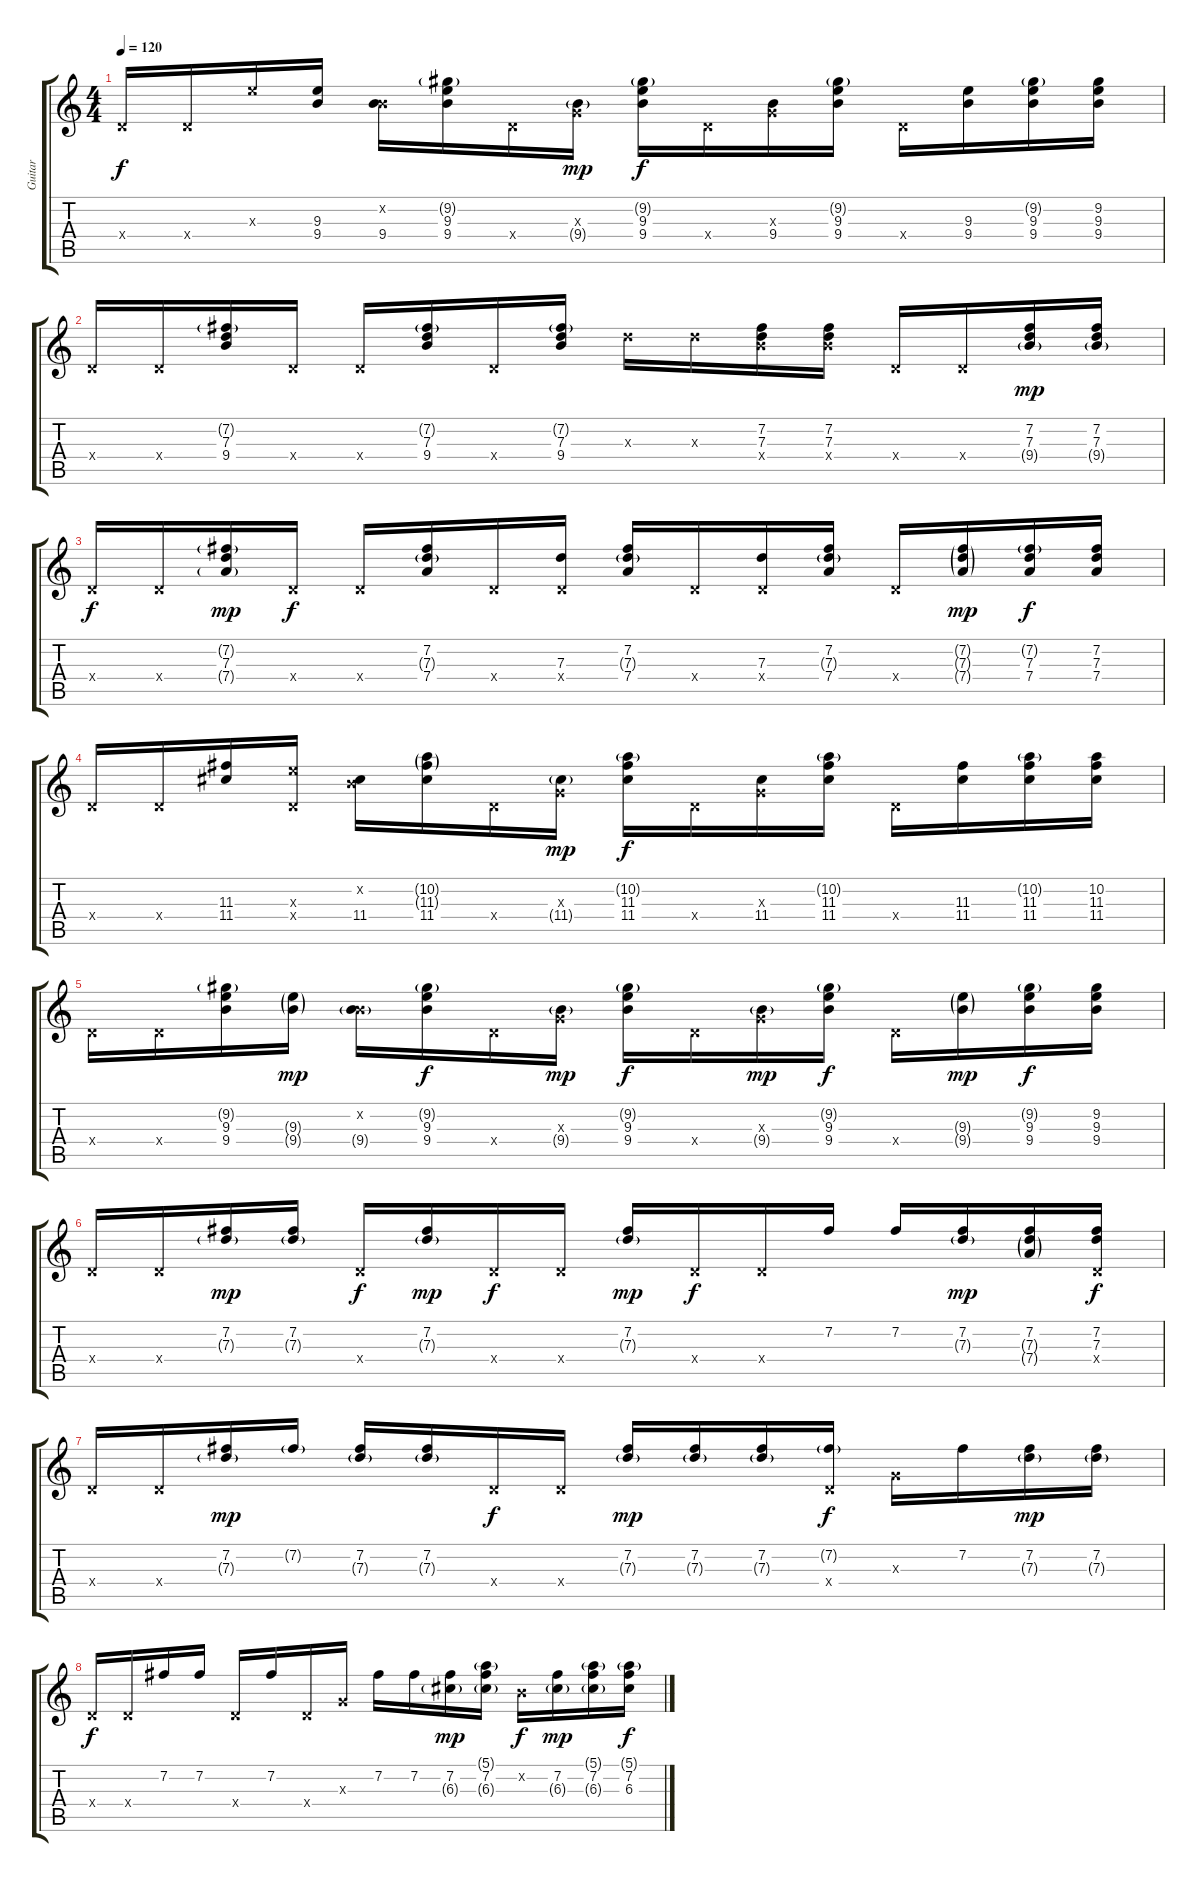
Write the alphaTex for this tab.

\track ("Guitar" "Guitar") {instrument electricguitarclean}
\staff {score tabs}
\tuning (E4 B3 G3 D3 A2 E2) {hide}
\ts (4 4)
\tempo 120
\clef g2
\ks c
0.4{x}.16{dy f} 0.4{x}.16 9.3{x}.16 (9.3 9.4).16 (0.2{x} 9.4).16 (9.2{g} 9.3 9.4).16 0.4{x}.16 (0.3{x} 9.4{g}).16{dy mp} (9.2{g} 9.3 9.4).16{dy f} 0.4{x}.16 (0.3{x} 9.4).16 (9.2{g} 9.3 9.4).16 0.4{x}.16 (9.3 9.4).16 (9.2{g} 9.3 9.4).16 (9.2 9.3 9.4).16 |
0.4{x}.16 0.4{x}.16 (7.2{g} 7.3 9.4).16 0.4{x}.16 0.4{x}.16 (7.2{g} 7.3 9.4).16 0.4{x}.16 (7.2{g} 7.3 9.4).16 7.3{x}.16 7.3{x}.16 (7.2 7.3 9.4{x}).16 (7.2 7.3 9.4{x}).16 0.4{x}.16 0.4{x}.16 (7.2 7.3 9.4{g}).16{dy mp} (7.2 7.3 9.4{g}).16 |
0.4{x}.16{dy f} 0.4{x}.16 (7.2{g} 7.3 7.4{g}).16{dy mp} 0.4{x}.16{dy f} 0.4{x}.16 (7.2 7.3{g} 7.4).16 0.4{x}.16 (7.3 0.4{x}).16 (7.2 7.3{g} 7.4).16 0.4{x}.16 (7.3 0.4{x}).16 (7.2 7.3{g} 7.4).16 0.4{x}.16 (7.2{g} 7.3{g} 7.4{g}).16{dy mp} (7.2{g} 7.3 7.4).16{dy f} (7.2 7.3 7.4).16 |
0.4{x}.16 0.4{x}.16 (11.3 11.4).16 (9.3{x} 0.4{x}).16 (0.2{x} 11.4).16 (10.2{g} 11.3{g} 11.4).16 0.4{x}.16 (0.3{x} 11.4{g}).16{dy mp} (10.2{g} 11.3 11.4).16{dy f} 0.4{x}.16 (0.3{x} 11.4).16 (10.2{g} 11.3 11.4).16 0.4{x}.16 (11.3 11.4).16 (10.2{g} 11.3 11.4).16 (10.2 11.3 11.4).16 |
0.4{x}.16 0.4{x}.16 (9.2{g} 9.3 9.4).16 (9.3{g} 9.4{g}).16{dy mp} (0.2{x} 9.4{g}).16 (9.2{g} 9.3 9.4).16{dy f} 0.4{x}.16 (0.3{x} 9.4{g}).16{dy mp} (9.2{g} 9.3 9.4).16{dy f} 0.4{x}.16 (0.3{x} 9.4{g}).16{dy mp} (9.2{g} 9.3 9.4).16{dy f} 0.4{x}.16 (9.3{g} 9.4{g}).16{dy mp} (9.2{g} 9.3 9.4).16{dy f} (9.2 9.3 9.4).16 |
0.4{x}.16 0.4{x}.16 (7.2 7.3{g}).16{dy mp} (7.2 7.3{g}).16 0.4{x}.16{dy f} (7.2 7.3{g}).16{dy mp} 0.4{x}.16{dy f} 0.4{x}.16 (7.2 7.3{g}).16{dy mp} 0.4{x}.16{dy f} 0.4{x}.16 7.2.16 7.2.16 (7.2 7.3{g}).16{dy mp} (7.2 7.3{g} 7.4{g}).16 (7.2 7.3 0.4{x}).16{dy f} |
0.4{x}.16 0.4{x}.16 (7.2 7.3{g}).16{dy mp} 7.2{g}.16 (7.2 7.3{g}).16 (7.2 7.3{g}).16 0.4{x}.16{dy f} 0.4{x}.16 (7.2 7.3{g}).16{dy mp} (7.2 7.3{g}).16 (7.2 7.3{g}).16 (7.2{g} 0.4{x}).16{dy f} 0.3{x}.16 7.2.16 (7.2 7.3{g}).16{dy mp} (7.2 7.3{g}).16 |
0.4{x}.16{dy f} 0.4{x}.16 7.2.16 7.2.16 0.4{x}.16 7.2.16 0.4{x}.16 0.3{x}.16 7.2.16 7.2.16 (7.2 6.3{g}).16{dy mp} (5.1{g} 7.2 6.3{g}).16 0.2{x}.16{dy f} (7.2 6.3{g}).16{dy mp} (5.1{g} 7.2 6.3{g}).16 (5.1{g} 7.2 6.3).16{dy f}
